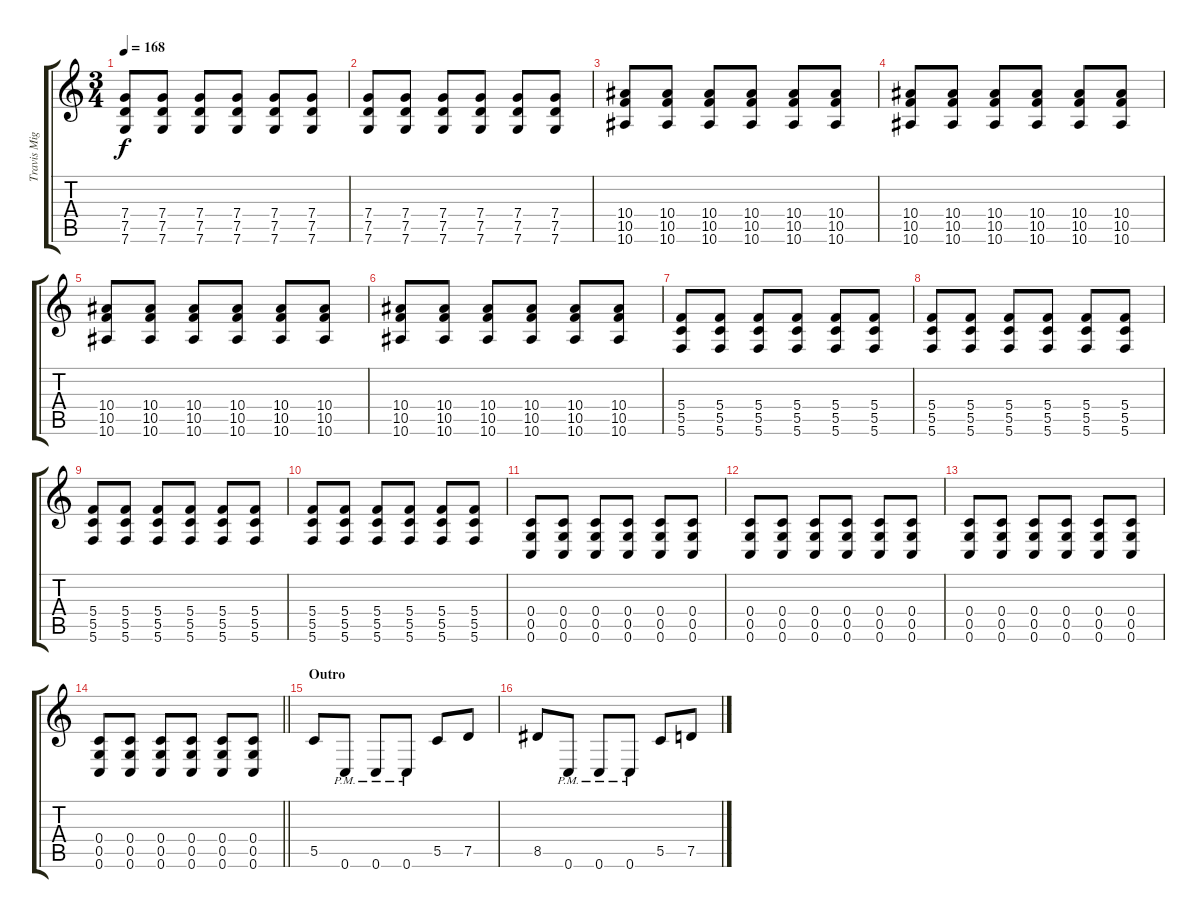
\track ("Travis Miguel" "Travis Mig") {instrument distortionguitar}
\staff {score tabs}
\tuning (D4 A3 F3 C3 G2 C2) {hide}
\ts (3 4)
\tempo 168
\clef g2
\ks c
(7.4 7.5 7.6).8{dy f} (7.4 7.5 7.6).8 (7.4 7.5 7.6).8 (7.4 7.5 7.6).8 (7.4 7.5 7.6).8 (7.4 7.5 7.6).8 |
(7.4 7.5 7.6).8 (7.4 7.5 7.6).8 (7.4 7.5 7.6).8 (7.4 7.5 7.6).8 (7.4 7.5 7.6).8 (7.4 7.5 7.6).8 |
(10.4 10.5 10.6).8 (10.4 10.5 10.6).8 (10.4 10.5 10.6).8 (10.4 10.5 10.6).8 (10.4 10.5 10.6).8 (10.4 10.5 10.6).8 |
(10.4 10.5 10.6).8 (10.4 10.5 10.6).8 (10.4 10.5 10.6).8 (10.4 10.5 10.6).8 (10.4 10.5 10.6).8 (10.4 10.5 10.6).8 |
(10.4 10.5 10.6).8 (10.4 10.5 10.6).8 (10.4 10.5 10.6).8 (10.4 10.5 10.6).8 (10.4 10.5 10.6).8 (10.4 10.5 10.6).8 |
(10.4 10.5 10.6).8 (10.4 10.5 10.6).8 (10.4 10.5 10.6).8 (10.4 10.5 10.6).8 (10.4 10.5 10.6).8 (10.4 10.5 10.6).8 |
(5.4 5.5 5.6).8 (5.4 5.5 5.6).8 (5.4 5.5 5.6).8 (5.4 5.5 5.6).8 (5.4 5.5 5.6).8 (5.4 5.5 5.6).8 |
(5.4 5.5 5.6).8 (5.4 5.5 5.6).8 (5.4 5.5 5.6).8 (5.4 5.5 5.6).8 (5.4 5.5 5.6).8 (5.4 5.5 5.6).8 |
(5.4 5.5 5.6).8 (5.4 5.5 5.6).8 (5.4 5.5 5.6).8 (5.4 5.5 5.6).8 (5.4 5.5 5.6).8 (5.4 5.5 5.6).8 |
(5.4 5.5 5.6).8 (5.4 5.5 5.6).8 (5.4 5.5 5.6).8 (5.4 5.5 5.6).8 (5.4 5.5 5.6).8 (5.4 5.5 5.6).8 |
(0.4 0.5 0.6).8 (0.4 0.5 0.6).8 (0.4 0.5 0.6).8 (0.4 0.5 0.6).8 (0.4 0.5 0.6).8 (0.4 0.5 0.6).8 |
(0.4 0.5 0.6).8 (0.4 0.5 0.6).8 (0.4 0.5 0.6).8 (0.4 0.5 0.6).8 (0.4 0.5 0.6).8 (0.4 0.5 0.6).8 |
(0.4 0.5 0.6).8 (0.4 0.5 0.6).8 (0.4 0.5 0.6).8 (0.4 0.5 0.6).8 (0.4 0.5 0.6).8 (0.4 0.5 0.6).8 |
\barLineRight lightlight
(0.4 0.5 0.6).8 (0.4 0.5 0.6).8 (0.4 0.5 0.6).8 (0.4 0.5 0.6).8 (0.4 0.5 0.6).8 (0.4 0.5 0.6).8 |
\section ("" "Outro")
5.5.8 0.6{pm}.8 0.6{pm}.8 0.6{pm}.8 5.5.8 7.5.8 |
8.5.8 0.6{pm}.8 0.6{pm}.8 0.6{pm}.8 5.5.8 7.5.8
